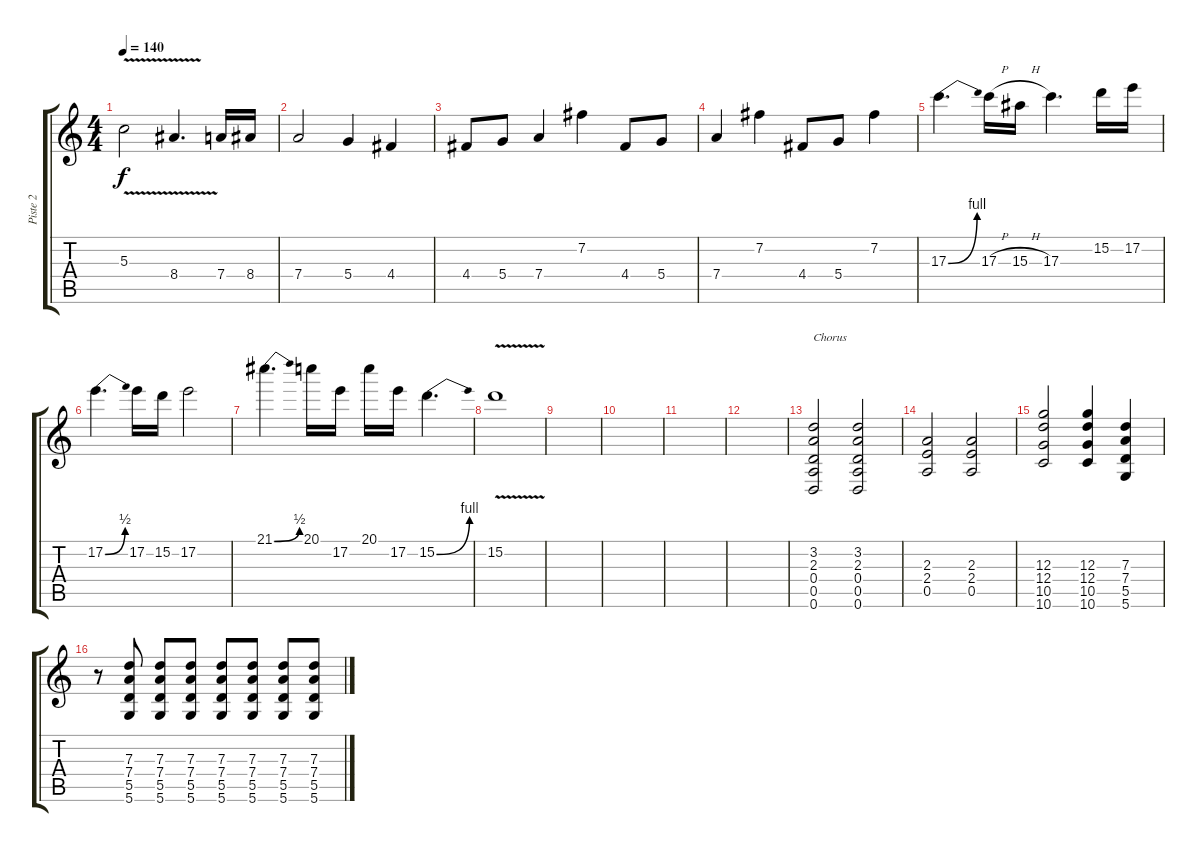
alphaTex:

\track ("Piste 2" "Piste 2") {instrument distortionguitar}
\staff {score tabs}
\tuning (E4 B3 G3 D3 A2 D2) {hide}
\ts (4 4)
\tempo 140
\clef g2
\ks c
5.3{v}.2{dy f} 8.4{v}.4{d} 7.4.16 8.4.16 |
7.4.2 5.4.4 4.4.4 |
4.4.8 5.4.8 7.4.4 7.2.4 4.4.8 5.4.8 |
7.4.4 7.2.4 4.4.8 5.4.8 7.2.4 |
17.3{be (bend 0 0 60 4)}.4{d} 17.3{h}.16 15.3{h}.16 17.3.4{d} 15.2.16 17.2.16 |
17.2{be (bend 0 0 60 2)}.4{d} 17.2.16 15.2.16 17.2.2 |
21.1{be (bend 0 0 60 2)}.4{d} 20.1.16 17.2.16 20.1.16 17.2.16 15.2{be (bend 0 0 60 4)}.4{d} |
15.2{v}.1 |
|
|
|
|
(3.2 2.3 0.4 0.5 0.6).2{txt "Chorus"} (3.2 2.3 0.4 0.5 0.6).2 |
(2.3 2.4 0.5).2 (2.3 2.4 0.5).2 |
(12.3 12.4 10.5 10.6).2 (12.3 12.4 10.5 10.6).4 (7.3 7.4 5.5 5.6).4 |
r.8 (7.3 7.4 5.5 5.6).8 (7.3 7.4 5.5 5.6).8 (7.3 7.4 5.5 5.6).8 (7.3 7.4 5.5 5.6).8 (7.3 7.4 5.5 5.6).8 (7.3 7.4 5.5 5.6).8 (7.3 7.4 5.5 5.6).8
